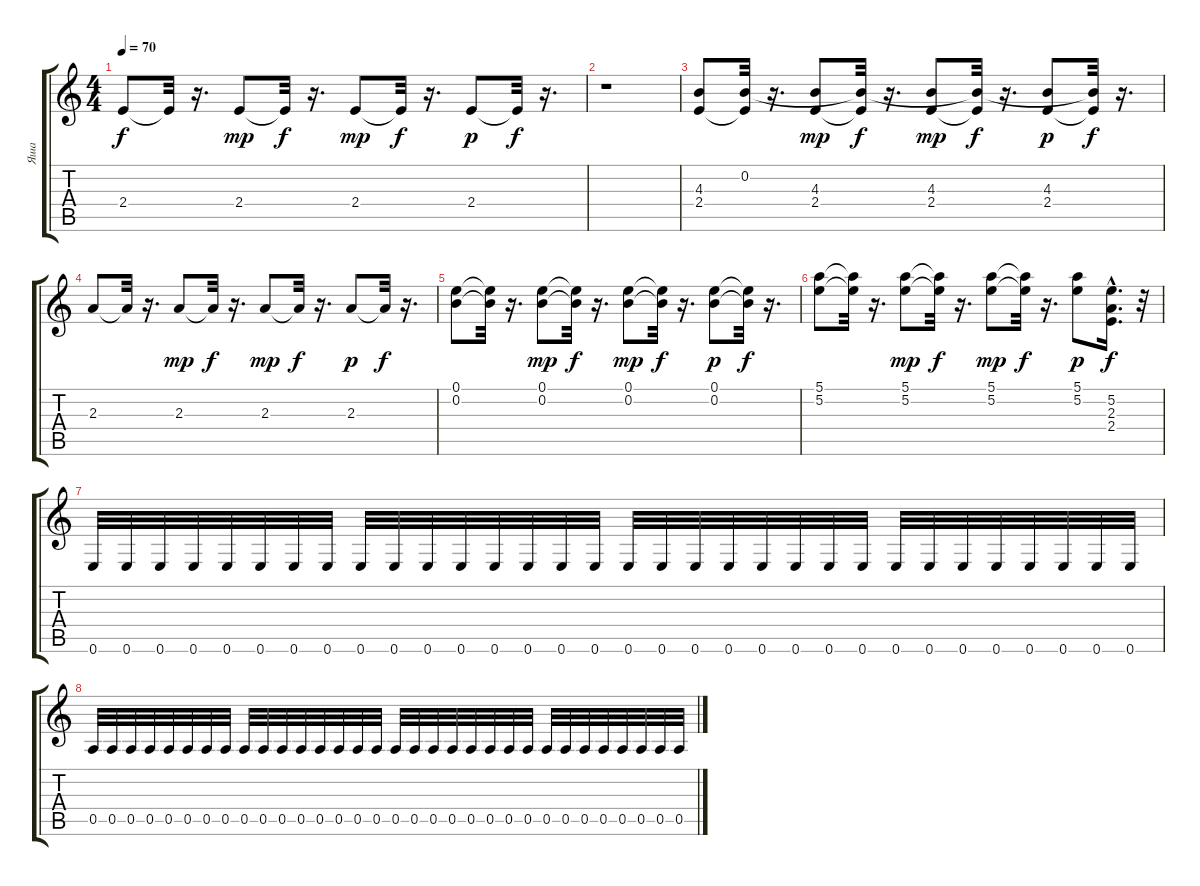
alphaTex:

\track ("Яша" "Яша") {instrument distortionguitar}
\staff {score tabs}
\tuning (E4 B3 G3 D3 A2 E2) {hide}
\ts (4 4)
\tempo 70
\clef g2
\ks c
2.4.8{dy f} 2.4{t}.32 r.16{d} 2.4.8{dy mp} 2.4{t}.32{dy f} r.16{d} 2.4.8{dy mp} 2.4{t}.32{dy f} r.16{d} 2.4.8{dy p} 2.4{t}.32{dy f} r.16{d} |
r.1 |
(4.3 2.4).8 (0.2 2.4{t}).32 r.16{d} (4.3 2.4).8{dy mp} (0.2{t} 2.4{t}).32{dy f} r.16{d} (4.3 2.4).8{dy mp} (0.2{t} 2.4{t}).32{dy f} r.16{d} (4.3 2.4).8{dy p} (0.2{t} 2.4{t}).32{dy f} r.16{d} |
2.3.8 2.3{t}.32 r.16{d} 2.3.8{dy mp} 2.3{t}.32{dy f} r.16{d} 2.3.8{dy mp} 2.3{t}.32{dy f} r.16{d} 2.3.8{dy p} 2.3{t}.32{dy f} r.16{d} |
(0.1 0.2).8 (0.1{t} 0.2{t}).32 r.16{d} (0.1 0.2).8{dy mp} (0.1{t} 0.2{t}).32{dy f} r.16{d} (0.1 0.2).8{dy mp} (0.1{t} 0.2{t}).32{dy f} r.16{d} (0.1 0.2).8{dy p} (0.1{t} 0.2{t}).32{dy f} r.16{d} |
(5.1 5.2).8 (5.1{t} 5.2{t}).32 r.16{d} (5.1 5.2).8{dy mp} (5.1{t} 5.2{t}).32{dy f} r.16{d} (5.1 5.2).8{dy mp} (5.1{t} 5.2{t}).32{dy f} r.16{d} (5.1 5.2).8{dy p} (5.2{hac} 2.3{hac} 2.4).16{d dy f} r.32 |
0.6.32 0.6.32 0.6.32 0.6.32 0.6.32 0.6.32 0.6.32 0.6.32 0.6.32 0.6.32 0.6.32 0.6.32 0.6.32 0.6.32 0.6.32 0.6.32 0.6.32 0.6.32 0.6.32 0.6.32 0.6.32 0.6.32 0.6.32 0.6.32 0.6.32 0.6.32 0.6.32 0.6.32 0.6.32 0.6.32 0.6.32 0.6.32 |
0.5.32 0.5.32 0.5.32 0.5.32 0.5.32 0.5.32 0.5.32 0.5.32 0.5.32 0.5.32 0.5.32 0.5.32 0.5.32 0.5.32 0.5.32 0.5.32 0.5.32 0.5.32 0.5.32 0.5.32 0.5.32 0.5.32 0.5.32 0.5.32 0.5.32 0.5.32 0.5.32 0.5.32 0.5.32 0.5.32 0.5.32 0.5.32
